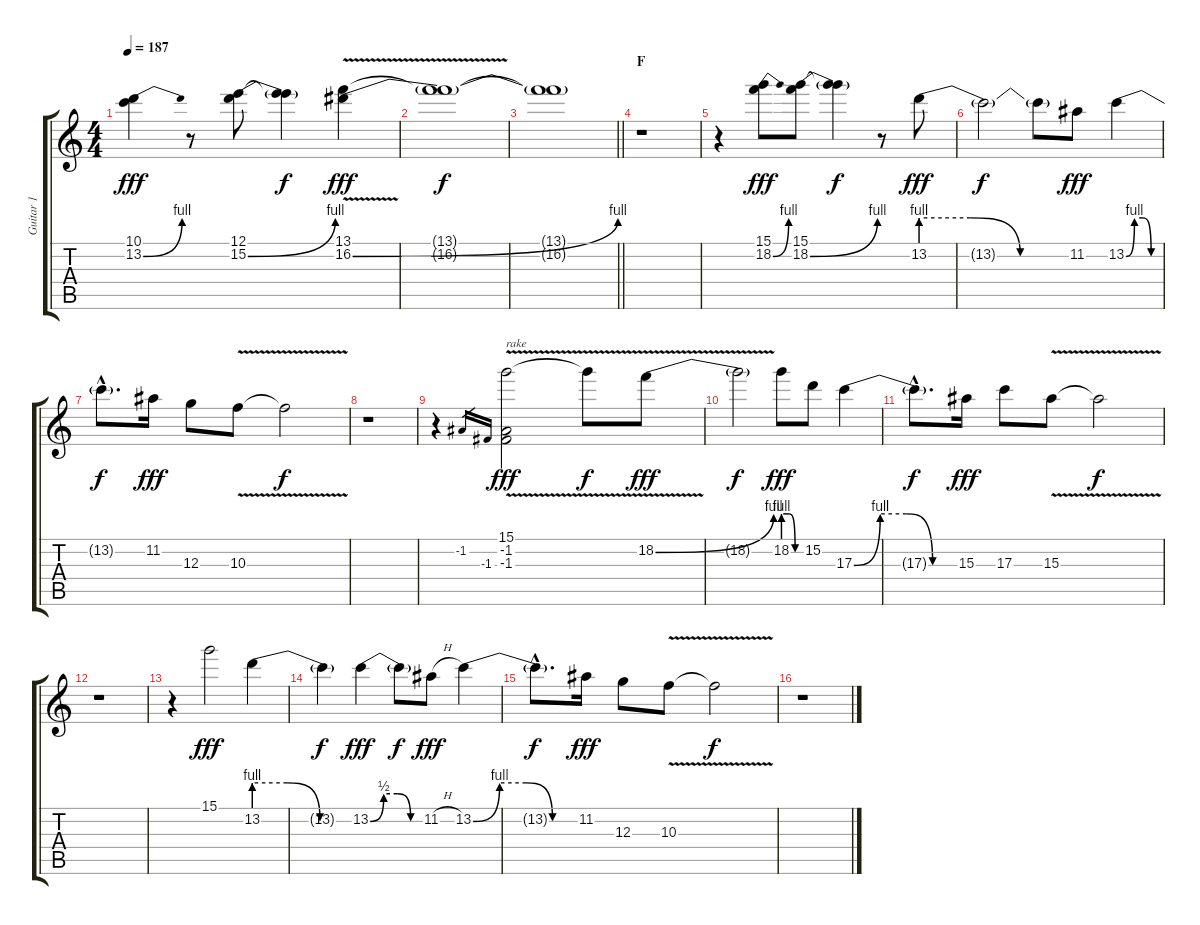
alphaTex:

\track ("Guitar 1" "Guitar 1") {instrument distortionguitar}
\staff {score tabs}
\tuning (E4 B3 G3 D3 A2 E2) {hide}
\ts (4 4)
\tempo 187
\clef g2
\ks c
(10.1 13.2{be (bend 0 0 60 4)}).4{dy fff} r.8 (12.1 15.2{be (bend 0 0 60 4)}).8 (12.1{t} 15.2{t}).4{dy f} (13.1 16.2{be (bend 0 0 60 4) v}).4{dy fff} |
(13.1{t} 16.2{t}).1{dy f} |
\barLineRight lightlight
(13.1{t} 16.2{t}).1 |
\section ("" "F")
r.1 |
r.4 (15.1 18.2{be (bend 0 0 60 4)}).8{dy fff} (15.1 18.2{be (bend 0 0 60 4)}).8 (15.1{t} 18.2{t}).4{dy f} r.8 13.2{be (custom 0 4 20 4 40 0 60 0)}.8{dy fff} |
13.2{t}.2{dy f} 13.2{t}.8 11.2.8{dy fff} 13.2{be (custom 0 0 15 4 30 4 45 0 60 0)}.4 |
13.2{hac t}.8{d dy f} 11.2.16{dy fff} 12.3.8 10.3{v}.8 10.3{t}.2{dy f} |
r.1 |
r.4 -1.2.16{gr} -1.3.16{gr} (15.1{v} -1.2 -1.3).2{txt "rake" dy fff} 15.1{t}.8{dy f} 18.2{be (bend 0 0 60 4) v}.8{dy fff} |
18.2{t}.2{dy f} 18.2{be (custom 0 4 20 4 40 0 60 0)}.8{dy fff} 15.2.8 17.3{be (custom 0 0 15 4 30 4 45 0 60 0)}.4 |
17.3{hac t}.8{d dy f} 15.3.16{dy fff} 17.3.8 15.3{v}.8 15.3{t}.2{dy f} |
r.1 |
r.4 15.1.2{dy fff} 13.2{be (custom 0 4 20 4 40 0 60 0)}.4 |
13.2{t}.4{dy f} 13.2{be (custom 0 0 15 2 30 2 45 0 60 0)}.4{dy fff} 13.2{t}.8{dy f} 11.2{h}.8{dy fff} 13.2{be (custom 0 0 15 4 30 4 45 0 60 0)}.4 |
13.2{hac t}.8{d dy f} 11.2.16{dy fff} 12.3.8 10.3{v}.8 10.3{t}.2{dy f} |
r.1
